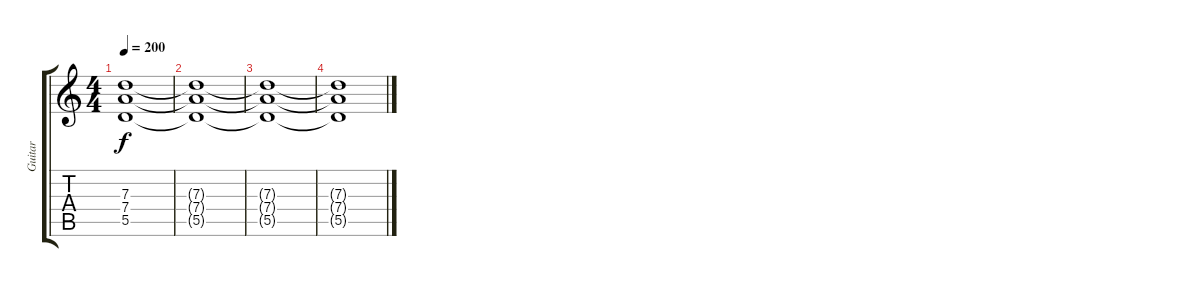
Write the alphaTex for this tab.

\track ("Guitar" "Guitar") {instrument distortionguitar}
\staff {score tabs}
\tuning (E4 B3 G3 D3 A2 E2) {hide}
\ts (4 4)
\tempo 200
\clef g2
\ks c
(7.3 7.4 5.5).1{dy f} |
(7.3{t} 7.4{t} 5.5{t}).1 |
(7.3{t} 7.4{t} 5.5{t}).1 |
(7.3{t} 7.4{t} 5.5{t}).1
